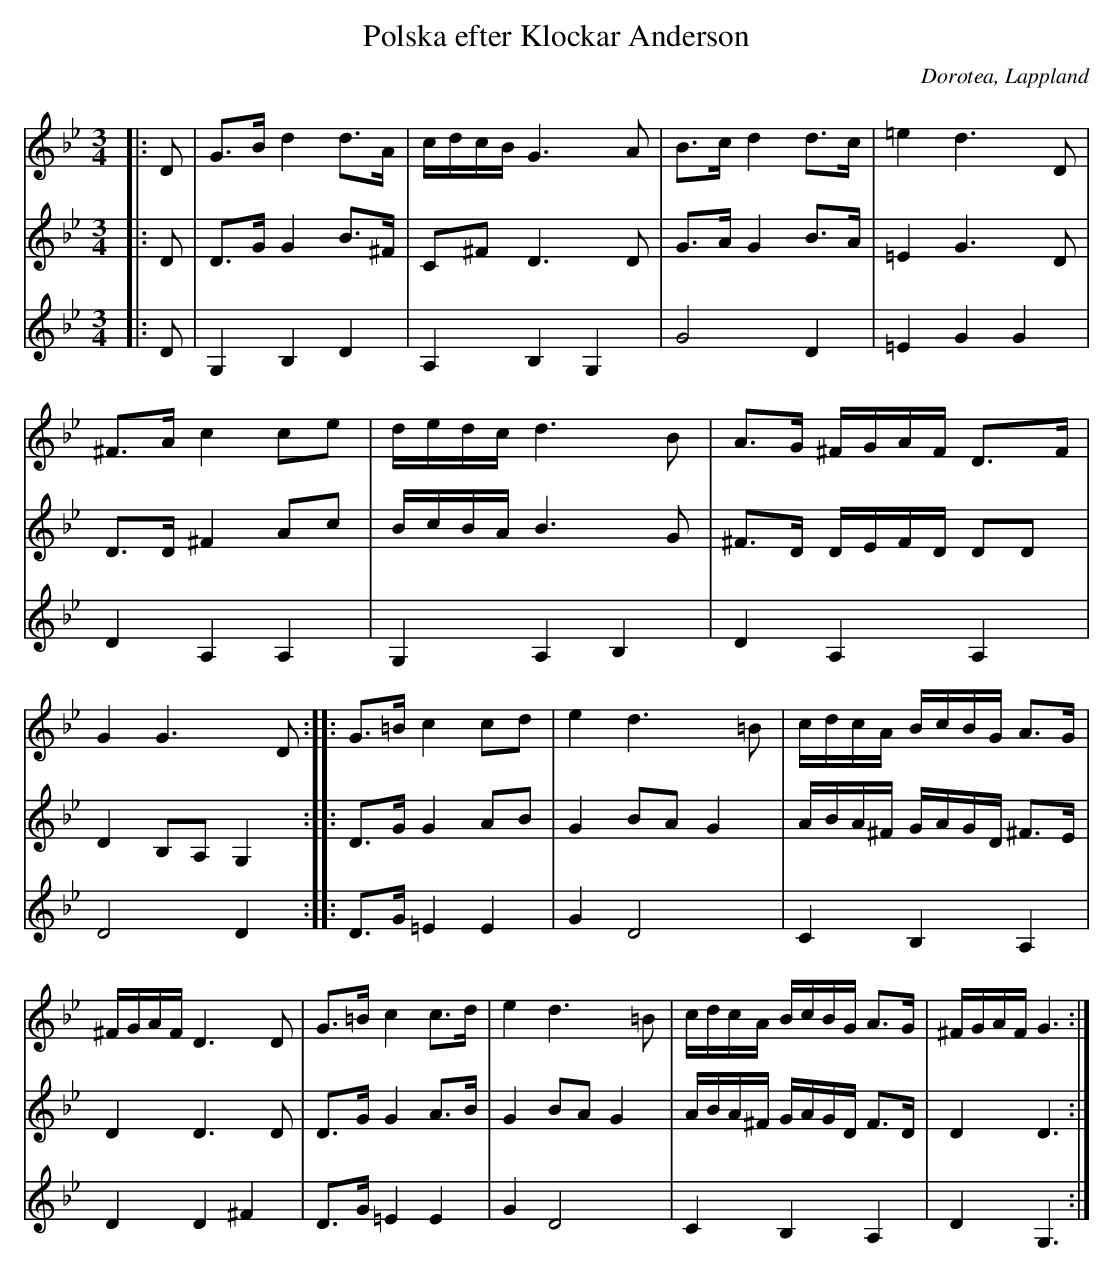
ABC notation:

X:1
T:Polska efter Klockar Anderson
O:Dorotea, Lappland
M:3/4
L:1/16
K:Gm
V:1
|: D2 | G3B d4 d3A | cdcB G6 A2 | B3c d4 d3c | =e4 d6 D2 | ^F3A c4 c2e2 | dedc d6 B2 | A3G ^FGAF D3F | G4 G6 D2 :|: G3=B c4 c2d2 | e4 d6 =B2 | cdcA BcBG A3G |^FGAF D6 D2 | G3=B c4 c3d | e4 d6 =B2 | cdcA BcBG A3G | ^FGAF G6 :|
V:2
|: D2 | D3G G4 B3^F | C2^F2 D6 D2  | G3A G4 B3A | =E4 G6 D2 | D3D ^F4 A2c2 | BcBA B6 G2 | ^F3D DEFD D2D2 | D4 B,2A,2 G,4 :|: D3G G4 A2B2 | G4 B2A2 G4 | ABA^F GAGD ^F3E | D4 D6 D2 | D3G G4 A3B1 | G4 B2A2 G4 | ABA^F GAGD F3D | D4 D6 :|
V:3
|:D2 | G,4 B,4 D4 | A,4 B,4 G,4 | G8 D4  | =E4 G4 G4 | D4 A,4 A,4 | G,4 A,4 B,4 | D4 A,4 A,4 | D8 D4 :|: D3G1 =E4 E4 | G4 D8 | C4 B,4 A,4 | D4 D4 ^F4 | D3G1 =E4 E4 | G4 D8 | C4 B,4 A,4 | D4 G,6 :|
